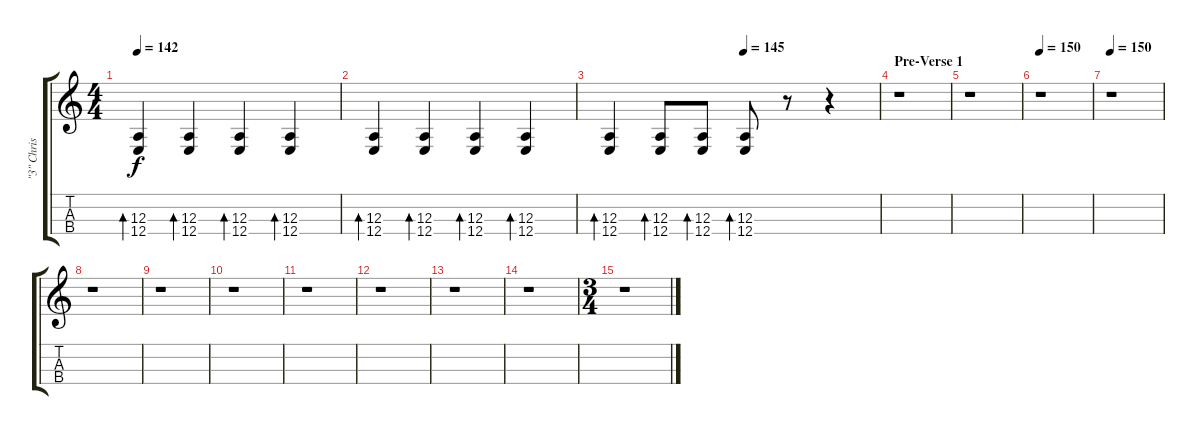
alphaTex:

\track ("\"3\" Chris Fehn (Perc.)" "\"3\" Chris ") {instrument melodictom}
\staff {score tabs}
\tuning (G3 D3 A2 E2) {hide}
\ts (4 4)
\tempo 142
\clef g2
\ks c
(12.3 12.4).4{bd 120 dy f} (12.3 12.4).4{bd 120} (12.3 12.4).4{bd 120} (12.3 12.4).4{bd 120} |
(12.3 12.4).4{bd 120} (12.3 12.4).4{bd 120} (12.3 12.4).4{bd 120} (12.3 12.4).4{bd 120} |
\tempo (145 0.5)
(12.3 12.4).4{bd 120} (12.3 12.4).8{bd 120} (12.3 12.4).8{bd 120} (12.3 12.4).8{bd 120} r.8 r.4 |
\section ("" "Pre-Verse 1")
r.1 |
r.1 |
\tempo 150
r.1 |
\tempo 150
r.1 |
r.1 |
r.1 |
r.1 |
r.1 |
r.1 |
r.1 |
r.1 |
\ts (3 4)
r.1
